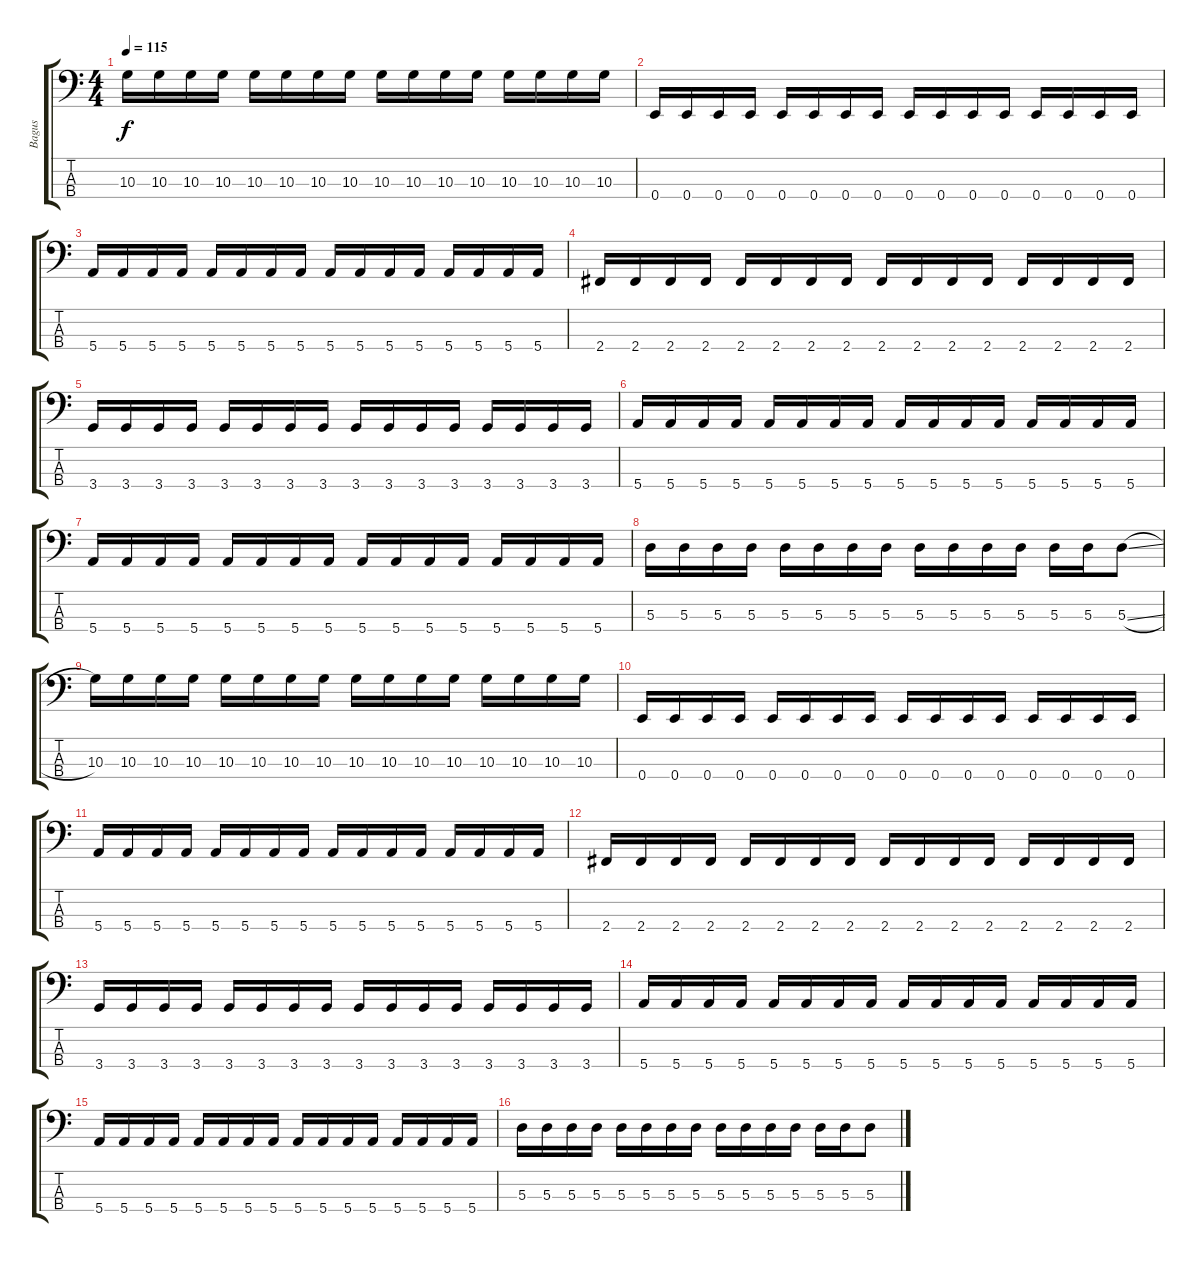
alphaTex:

\track ("Bagus" "Bagus") {instrument electricbasspick}
\staff {score tabs}
\tuning (G2 D2 A1 E1) {hide}
\ts (4 4)
\tempo 115
\clef f4
\ks c
10.3.16{dy f} 10.3.16 10.3.16 10.3.16 10.3.16 10.3.16 10.3.16 10.3.16 10.3.16 10.3.16 10.3.16 10.3.16 10.3.16 10.3.16 10.3.16 10.3.16 |
0.4.16 0.4.16 0.4.16 0.4.16 0.4.16 0.4.16 0.4.16 0.4.16 0.4.16 0.4.16 0.4.16 0.4.16 0.4.16 0.4.16 0.4.16 0.4.16 |
5.4.16 5.4.16 5.4.16 5.4.16 5.4.16 5.4.16 5.4.16 5.4.16 5.4.16 5.4.16 5.4.16 5.4.16 5.4.16 5.4.16 5.4.16 5.4.16 |
2.4.16 2.4.16 2.4.16 2.4.16 2.4.16 2.4.16 2.4.16 2.4.16 2.4.16 2.4.16 2.4.16 2.4.16 2.4.16 2.4.16 2.4.16 2.4.16 |
3.4.16 3.4.16 3.4.16 3.4.16 3.4.16 3.4.16 3.4.16 3.4.16 3.4.16 3.4.16 3.4.16 3.4.16 3.4.16 3.4.16 3.4.16 3.4.16 |
5.4.16 5.4.16 5.4.16 5.4.16 5.4.16 5.4.16 5.4.16 5.4.16 5.4.16 5.4.16 5.4.16 5.4.16 5.4.16 5.4.16 5.4.16 5.4.16 |
5.4.16 5.4.16 5.4.16 5.4.16 5.4.16 5.4.16 5.4.16 5.4.16 5.4.16 5.4.16 5.4.16 5.4.16 5.4.16 5.4.16 5.4.16 5.4.16 |
5.3.16 5.3.16 5.3.16 5.3.16 5.3.16 5.3.16 5.3.16 5.3.16 5.3.16 5.3.16 5.3.16 5.3.16 5.3.16 5.3.16 5.3{sl}.8 |
10.3.16 10.3.16 10.3.16 10.3.16 10.3.16 10.3.16 10.3.16 10.3.16 10.3.16 10.3.16 10.3.16 10.3.16 10.3.16 10.3.16 10.3.16 10.3.16 |
0.4.16 0.4.16 0.4.16 0.4.16 0.4.16 0.4.16 0.4.16 0.4.16 0.4.16 0.4.16 0.4.16 0.4.16 0.4.16 0.4.16 0.4.16 0.4.16 |
5.4.16 5.4.16 5.4.16 5.4.16 5.4.16 5.4.16 5.4.16 5.4.16 5.4.16 5.4.16 5.4.16 5.4.16 5.4.16 5.4.16 5.4.16 5.4.16 |
2.4.16 2.4.16 2.4.16 2.4.16 2.4.16 2.4.16 2.4.16 2.4.16 2.4.16 2.4.16 2.4.16 2.4.16 2.4.16 2.4.16 2.4.16 2.4.16 |
3.4.16 3.4.16 3.4.16 3.4.16 3.4.16 3.4.16 3.4.16 3.4.16 3.4.16 3.4.16 3.4.16 3.4.16 3.4.16 3.4.16 3.4.16 3.4.16 |
5.4.16 5.4.16 5.4.16 5.4.16 5.4.16 5.4.16 5.4.16 5.4.16 5.4.16 5.4.16 5.4.16 5.4.16 5.4.16 5.4.16 5.4.16 5.4.16 |
5.4.16 5.4.16 5.4.16 5.4.16 5.4.16 5.4.16 5.4.16 5.4.16 5.4.16 5.4.16 5.4.16 5.4.16 5.4.16 5.4.16 5.4.16 5.4.16 |
5.3.16 5.3.16 5.3.16 5.3.16 5.3.16 5.3.16 5.3.16 5.3.16 5.3.16 5.3.16 5.3.16 5.3.16 5.3.16 5.3.16 5.3{sl}.8
